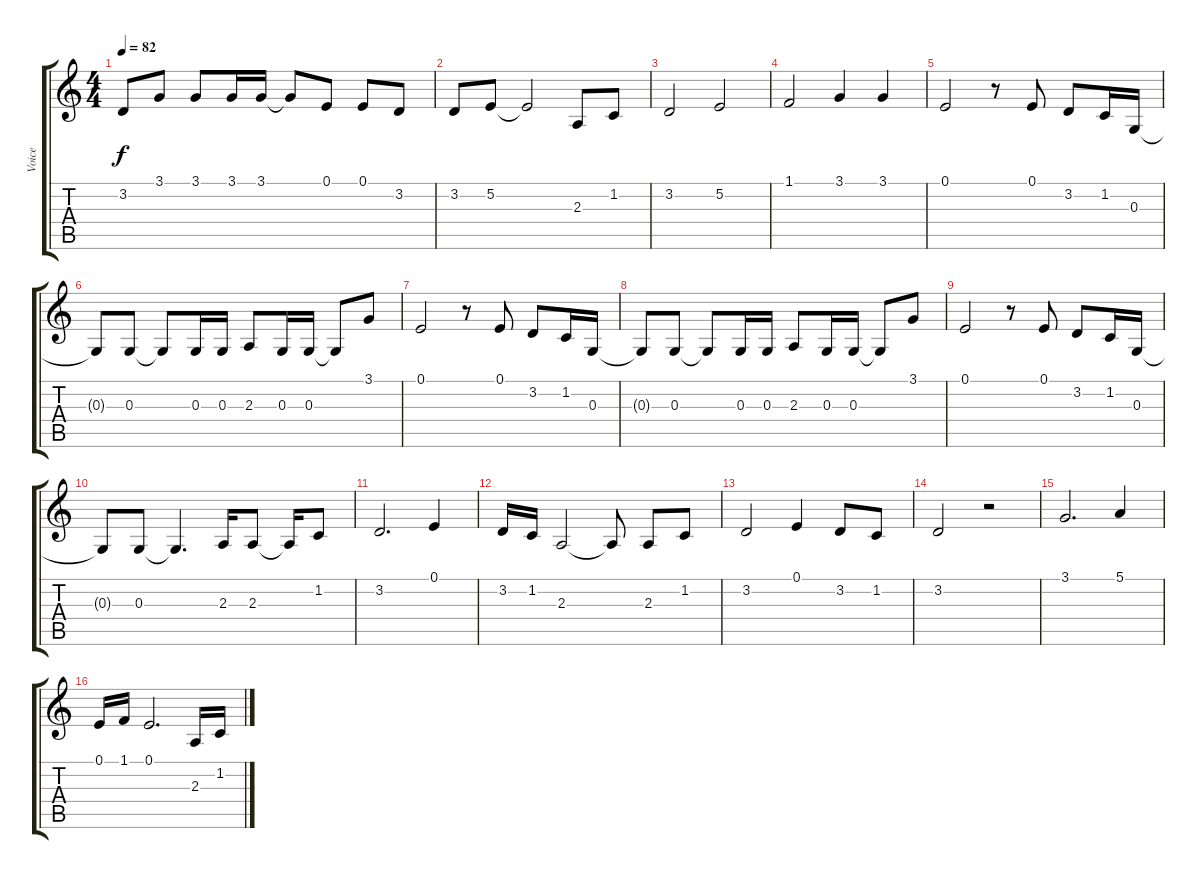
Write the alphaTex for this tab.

\track ("Voice" "Voice") {instrument acousticgrandpiano}
\staff {score tabs}
\tuning (E4 B3 G3 D3 A2 E2) {hide}
\ts (4 4)
\tempo 82
\clef g2
\ks c
3.2.8{dy f} 3.1.8 3.1.8 3.1.16 3.1.16 3.1{t}.8 0.1.8 0.1.8 3.2.8 |
3.2.8 5.2.8 5.2{t}.2 2.3.8 1.2.8 |
3.2.2 5.2.2 |
1.1.2 3.1.4 3.1.4 |
0.1.2 r.8 0.1.8 3.2.8 1.2.16 0.3.16 |
0.3{t}.8 0.3.8 0.3{t}.8 0.3.16 0.3.16 2.3.8 0.3.16 0.3.16 0.3{t}.8 3.1.8 |
0.1.2 r.8 0.1.8 3.2.8 1.2.16 0.3.16 |
0.3{t}.8 0.3.8 0.3{t}.8 0.3.16 0.3.16 2.3.8 0.3.16 0.3.16 0.3{t}.8 3.1.8 |
0.1.2 r.8 0.1.8 3.2.8 1.2.16 0.3.16 |
0.3{t}.8 0.3.8 0.3{t}.4{d} 2.3.16 2.3.8 2.3{t}.16 1.2.8 |
3.2.2{d} 0.1.4 |
3.2.16 1.2.16 2.3.2 2.3{t}.8 2.3.8 1.2.8 |
3.2.2 0.1.4 3.2.8 1.2.8 |
3.2.2 r.2 |
3.1.2{d} 5.1.4 |
0.1.16 1.1.16 0.1.2{d} 2.3.16 1.2.16
